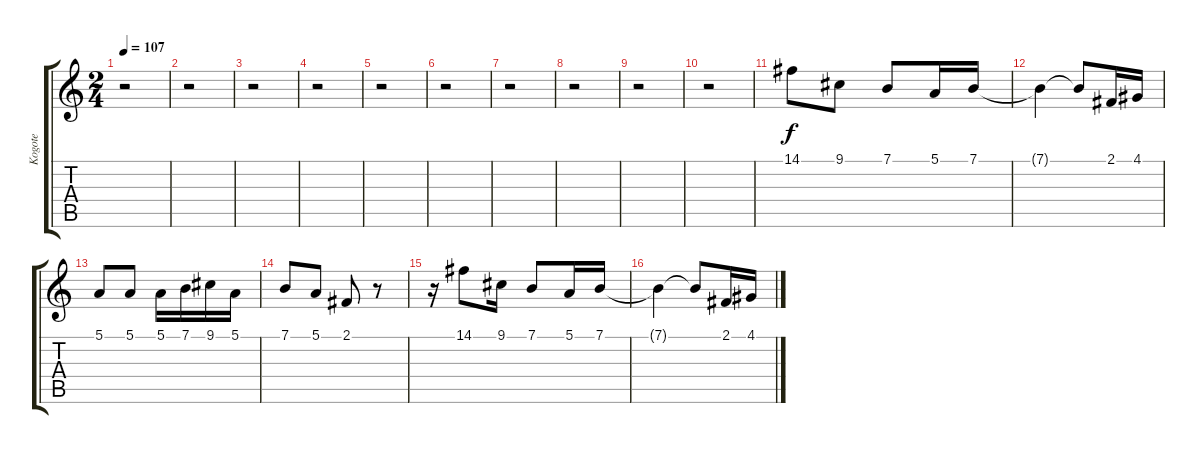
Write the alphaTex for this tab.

\track ("Kogote" "Kogote") {instrument brasssection}
\staff {score tabs}
\tuning (E4 B3 G3 D3 A2 E2) {hide}
\ts (2 4)
\tempo 107
\clef g2
\ks c
r.2{dy f instrument brasssection} |
r.2 |
r.2 |
r.2 |
r.2 |
r.2 |
r.2 |
r.2 |
r.2 |
r.2 |
14.1.8 9.1.8 7.1.8 5.1.16 7.1.16 |
7.1{t}.4 7.1{t}.8 2.1.16 4.1.16 |
5.1.8 5.1.8 5.1.16 7.1.16 9.1.16 5.1.16 |
7.1.8 5.1.8 2.1.8 r.8 |
r.16 14.1.8 9.1.16 7.1.8 5.1.16 7.1.16 |
7.1{t}.4 7.1{t}.8 2.1.16 4.1.16
